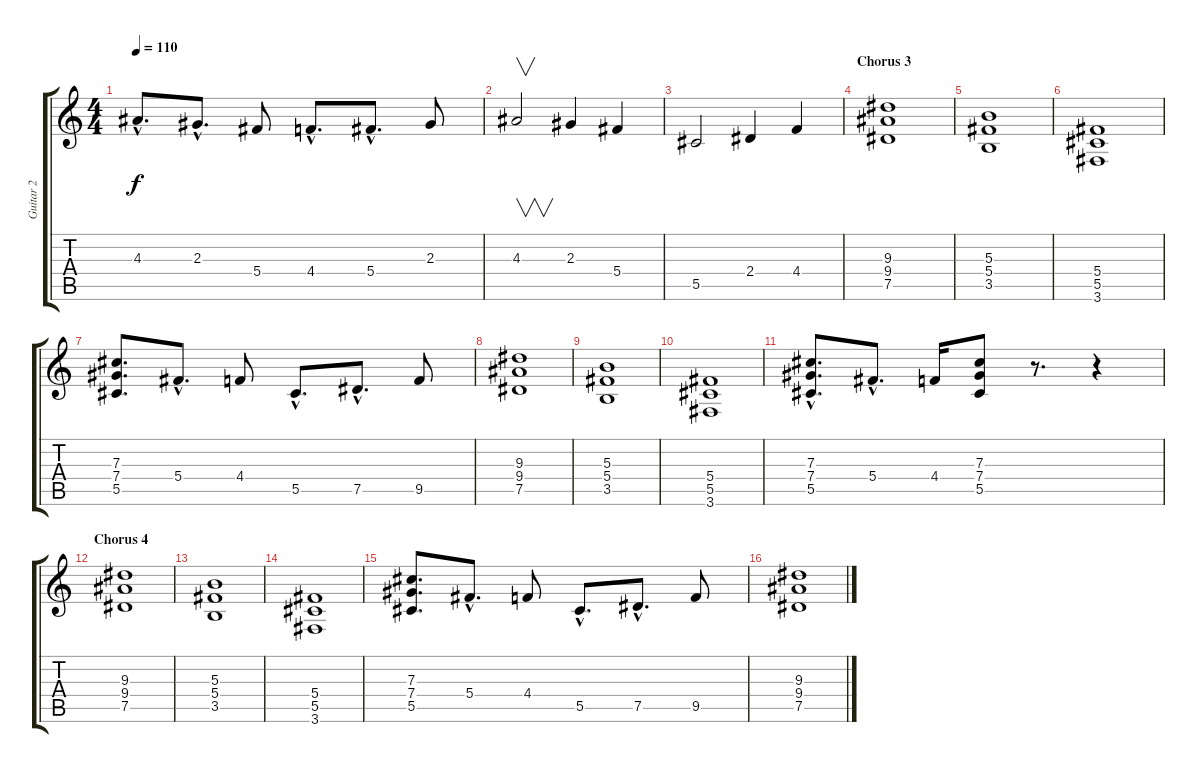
\track ("Guitar 2" "Guitar 2") {instrument distortionguitar}
\staff {score tabs}
\tuning (Eb4 Bb3 Gb3 Db3 Ab2 Eb2) {hide}
\ts (4 4)
\tempo 110
\clef g2
\ks c
4.3{hac}.8{d dy f} 2.3{hac}.8{d} 5.4.8 4.4{hac}.8{d} 5.4{hac}.8{d} 2.3.8 |
4.3.2{v} 2.3.4 5.4.4 |
5.5.2 2.4.4 4.4.4 |
\section ("" "Chorus 3")
(9.3 9.4 7.5).1 |
(5.3 5.4 3.5).1 |
(5.4 5.5 3.6).1 |
(7.3 7.4 5.5).8{d} 5.4{hac}.8{d} 4.4.8 5.5{hac}.8{d} 7.5{hac}.8{d} 9.5.8 |
(9.3 9.4 7.5).1 |
(5.3 5.4 3.5).1 |
(5.4 5.5 3.6).1 |
(7.3{hac} 7.4{hac} 5.5{hac}).8{d} 5.4{hac}.8{d} 4.4.16 (7.3 7.4 5.5).8 r.8{d} r.4 |
\section ("" "Chorus 4")
(9.3 9.4 7.5).1 |
(5.3 5.4 3.5).1 |
(5.4 5.5 3.6).1 |
(7.3 7.4 5.5).8{d} 5.4{hac}.8{d} 4.4.8 5.5{hac}.8{d} 7.5{hac}.8{d} 9.5.8 |
(9.3 9.4 7.5).1
